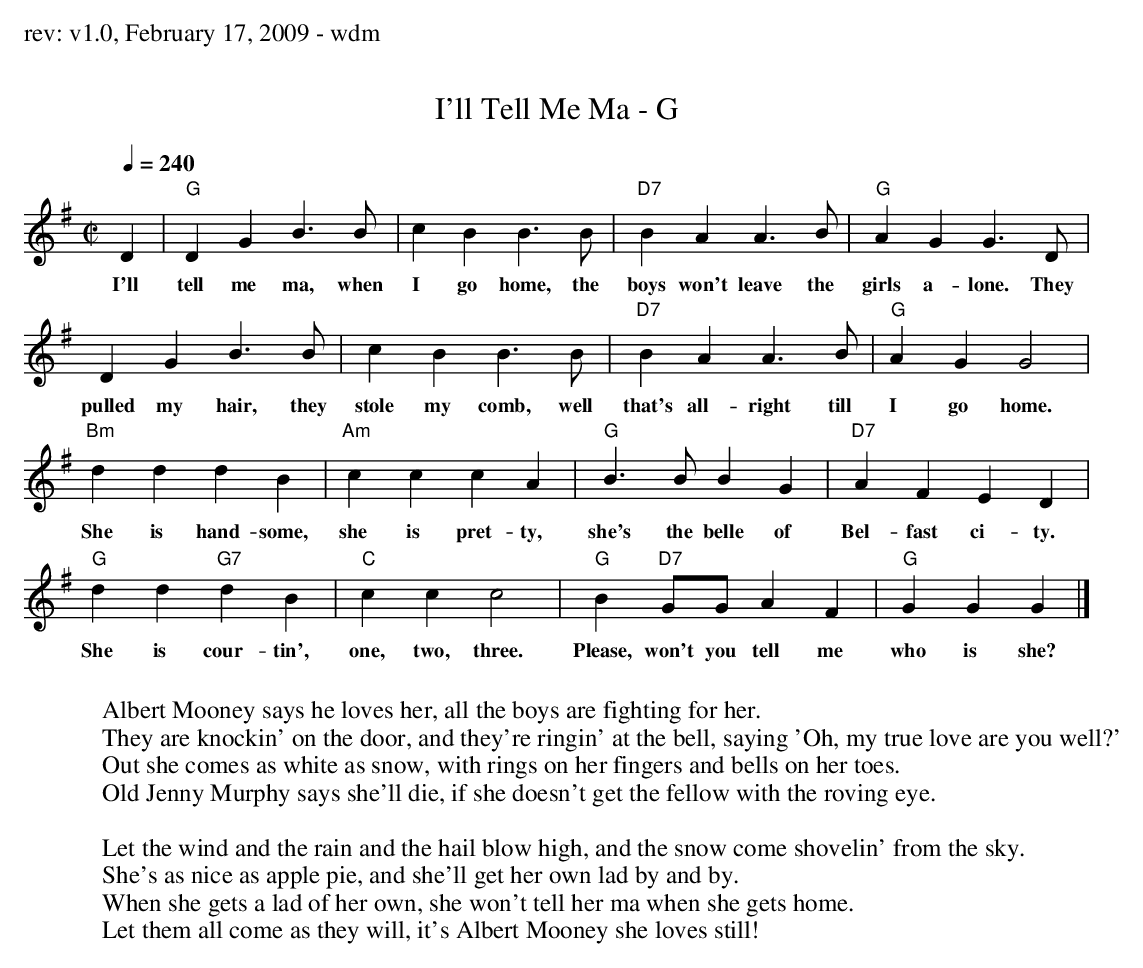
X:1
T:I'll Tell Me Ma - G
M:C|
L:1/4
Q:1/4=240
K:G
D |"G" D G B>B | c B B>B |"D7" B A A>B |"G" A G G>D |!
w: I'll tell me ma, when I go home, the boys won't leave the girls a-lone. They
D G B>B | c B B>B |"D7" B A A>B |"G" A G G2  |!
w: pulled my hair, they stole my comb, well that's all-right till I go home.
"Bm" d d d B |"Am" c c c A |"G" B> B B G |"D7" A F E D |!
w: She is hand-some, she is pret-ty, she's the belle of Bel-fast ci-ty.
"G" d d "G7" d B |"C" c c c2  |"G" B "D7" G/G/ A F |"G" G G G|]
w: She is cour-tin', one, two, three.  Please, won't you tell me who is she?
W:
W: Albert Mooney says he loves her, all the boys are fighting for her.
W: They are knockin' on the door, and they're ringin' at the bell, saying 'Oh, my true love are you well?'
W: Out she comes as white as snow, with rings on her fingers and bells on her toes.
W: Old Jenny Murphy says she'll die, if she doesn't get the fellow with the roving eye.
W:
W: Let the wind and the rain and the hail blow high, and the snow come shovelin' from the sky.
W: She's as nice as apple pie, and she'll get her own lad by and by.
W: When she gets a lad of her own, she won't tell her ma when she gets home.
W: Let them all come as they will, it's Albert Mooney she loves still!
